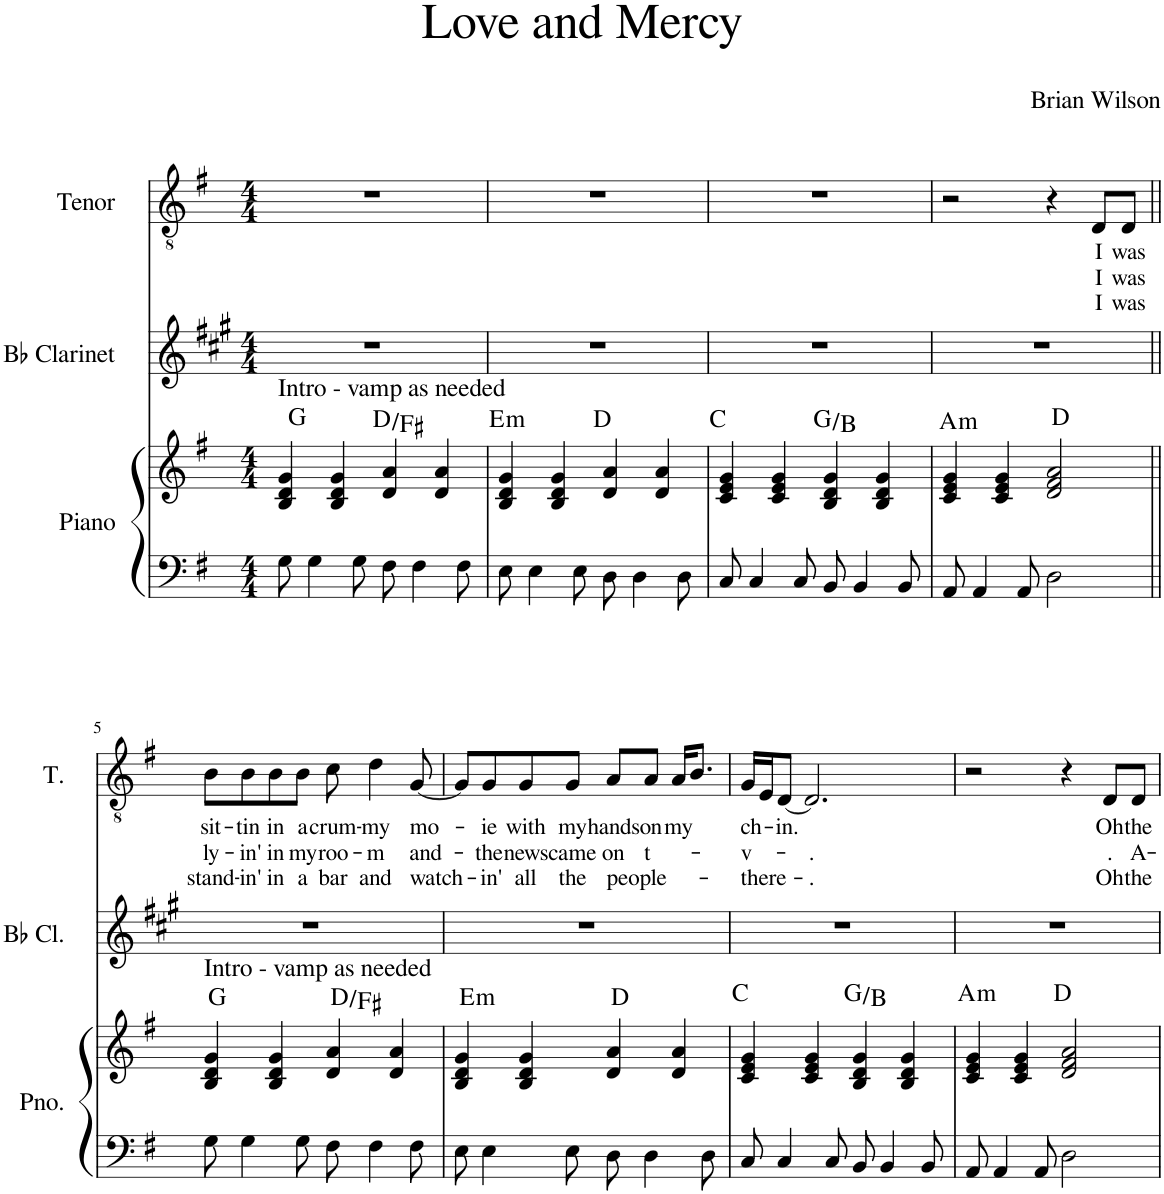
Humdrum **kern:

**kern	**kern	**harte	**kern	**kern	**text	**text	**text
*part3	*part3	*part3	*part2	*part1	*part1	*part1	*part1
*staff4	*staff3	*	*staff2	*staff1	*staff1	*staff1	*staff1
*I"Piano	*	*	*I"Bb Clarinet	*I"Tenor	*	*	*
*I'Pno.	*	*	*I'Bb Cl.	*I'T.	*	*	*
*clefF4	*clefG2	*	*clefG2	*clefGv2	*	*	*
*	*	*	*Trd1c2	*	*	*	*
*k[f#]	*k[f#]	*	*k[f#c#g#]	*k[f#]	*	*	*
*M4/4	*M4/4	*	*M4/4	*M4/4	*	*	*
=1	=1	=1	=1	=1	=1	=1	=1
!	!LO:TX:a:t=Intro - vamp as needed	!	!	!	!	!	!
8G\	4B/ 4d/ 4g/	G:maj	1r	1r	.	.	.
4G\	.	.	.	.	.	.	.
.	4B/ 4d/ 4g/	.	.	.	.	.	.
8G\	.	.	.	.	.	.	.
8F#\	4d/ 4a/	D:maj/3	.	.	.	.	.
4F#\	.	.	.	.	.	.	.
.	4d/ 4a/	.	.	.	.	.	.
8F#\	.	.	.	.	.	.	.
=2	=2	=2	=2	=2	=2	=2	=2
!	!	!LO:H:kt=m	!	!	!	!	!
8E\	4B/ 4d/ 4g/	E:min	1r	1r	.	.	.
4E\	.	.	.	.	.	.	.
.	4B/ 4d/ 4g/	.	.	.	.	.	.
8E\	.	.	.	.	.	.	.
8D\	4d/ 4a/	D:maj	.	.	.	.	.
4D\	.	.	.	.	.	.	.
.	4d/ 4a/	.	.	.	.	.	.
8D\	.	.	.	.	.	.	.
=3	=3	=3	=3	=3	=3	=3	=3
8C/	4c/ 4e/ 4g/	C:maj	1r	1r	.	.	.
4C/	.	.	.	.	.	.	.
.	4c/ 4e/ 4g/	.	.	.	.	.	.
8C/	.	.	.	.	.	.	.
8BB/	4B/ 4d/ 4g/	G:maj/3	.	.	.	.	.
4BB/	.	.	.	.	.	.	.
.	4B/ 4d/ 4g/	.	.	.	.	.	.
8BB/	.	.	.	.	.	.	.
=4	=4	=4	=4	=4	=4	=4	=4
!	!	!LO:H:kt=m	!	!	!	!	!
8AA/	4c/ 4e/ 4g/	A:min	1r	2r	.	.	.
4AA/	.	.	.	.	.	.	.
.	4c/ 4e/ 4g/	.	.	.	.	.	.
8AA/	.	.	.	.	.	.	.
2D\	2d/ 2f#/ 2a/	D:maj	.	4r	.	.	.
!	!	!	!	!	!LO:LY:b	!LO:LY:b	!LO:LY:b
.	.	.	.	8D/L	I	I	I
!	!	!	!	!	!LO:LY:b	!LO:LY:b	!LO:LY:b
.	.	.	.	8D/J	was	was	was
!!LO:LB:g=z
=5||	=5||	=5||	=5||	=5||	=5||	=5||	=5||
!	!LO:TX:a:t=Intro - vamp as needed	!	!	!	!	!	!
!	!	!	!	!	!LO:LY:b	!LO:LY:b	!LO:LY:b
8G\	4B/ 4d/ 4g/	G:maj	1r	8B\L	sit-	ly-	stand-
!	!	!	!	!	!LO:LY:b	!LO:LY:b	!LO:LY:b
4G\	.	.	.	8B\	-tin	-in'	-in'
!	!	!	!	!	!LO:LY:b	!LO:LY:b	!LO:LY:b
.	4B/ 4d/ 4g/	.	.	8B\	in	in	in
!	!	!	!	!	!LO:LY:b	!LO:LY:b	!LO:LY:b
8G\	.	.	.	8B\J	a	my	a
!	!	!	!	!	!LO:LY:b	!LO:LY:b	!LO:LY:b
8F#\	4d/ 4a/	D:maj/3	.	8c\	crum-	roo-	bar
!	!	!	!	!	!LO:LY:b	!LO:LY:b	!LO:LY:b
4F#\	.	.	.	4d\	-my	-m	and
.	4d/ 4a/	.	.	.	.	.	.
!	!	!	!	!	!LO:LY:b	!LO:LY:b	!LO:LY:b
8F#\	.	.	.	[8G/	mo-	and-	watch-
=6	=6	=6	=6	=6	=6	=6	=6
!	!	!LO:H:kt=m	!	!	!	!	!
8E\	4B/ 4d/ 4g/	E:min	1r	8G/L]	.	.	.
!	!	!	!	!	!LO:LY:b	!LO:LY:b	!LO:LY:b
4E\	.	.	.	8G/	ie	-the	-in'
!	!	!	!	!	!LO:LY:b	!LO:LY:b	!LO:LY:b
.	4B/ 4d/ 4g/	.	.	8G/	with	news	all
!	!	!	!	!	!LO:LY:b	!LO:LY:b	!LO:LY:b
8E\	.	.	.	8G/J	my	came	the
!	!	!	!	!	!LO:LY:b	!LO:LY:b	!LO:LY:b
8D\	4d/ 4a/	D:maj	.	8A/L	hands	on	people-
!	!	!	!	!	!LO:LY:b	!LO:LY:b	!
4D\	.	.	.	8A/J	on	t-	.
!	!	!	!	!	!LO:LY:b	!	!
.	4d/ 4a/	.	.	16A/KL	my	.	.
.	.	.	.	8.B/J	.	.	.
8D\	.	.	.	.	.	.	.
=7	=7	=7	=7	=7	=7	=7	=7
!	!	!	!	!	!LO:LY:b	!LO:LY:b	!LO:LY:b
8C/	4c/ 4e/ 4g/	C:maj	1r	16G/LL	ch-	-v-	there-
.	.	.	.	16E/J	.	.	.
!	!	!	!	!	!LO:LY:b	!	!
4C/	.	.	.	[8D/J	-in.	.	.
!	!	!	!	!	!	!LO:LY:b	!LO:LY:b
.	4c/ 4e/ 4g/	.	.	2.D/]	.	-.	-.
8C/	.	.	.	.	.	.	.
8BB/	4B/ 4d/ 4g/	G:maj/3	.	.	.	.	.
4BB/	.	.	.	.	.	.	.
.	4B/ 4d/ 4g/	.	.	.	.	.	.
8BB/	.	.	.	.	.	.	.
=8	=8	=8	=8	=8	=8	=8	=8
!	!	!LO:H:kt=m	!	!	!	!	!
8AA/	4c/ 4e/ 4g/	A:min	1r	2r	.	.	.
4AA/	.	.	.	.	.	.	.
.	4c/ 4e/ 4g/	.	.	.	.	.	.
8AA/	.	.	.	.	.	.	.
2D\	2d/ 2f#/ 2a/	D:maj	.	4r	.	.	.
!	!	!	!	!	!LO:LY:b	!LO:LY:b	!LO:LY:b
.	.	.	.	8D/L	Oh	.	Oh
!	!	!	!	!	!LO:LY:b	!LO:LY:b	!LO:LY:b
.	.	.	.	8D/J	the	A-	the
=	=	=	=	=	=	=	=
*-	*-	*-	*-	*-	*-	*-	*-
